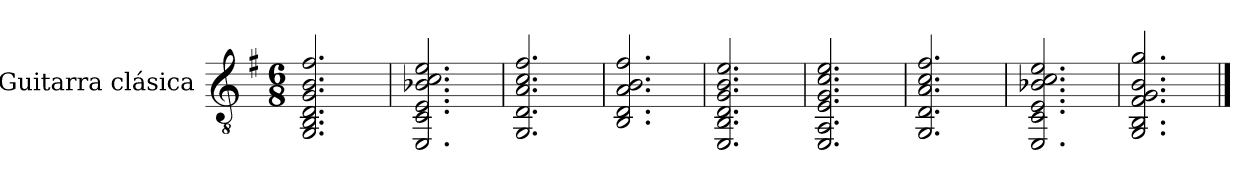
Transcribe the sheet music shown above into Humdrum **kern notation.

**kern
*part1
*staff1
*I"Guitarra clásica
*I'Guit.
*clefGv2
*k[f#]
*M6/8
=1
2.GG/ 2.BB/ 2.D/ 2.G/ 2.B/ 2.f#/
=2
2.EE/ 2.C/ 2.E/ 2.B-X/ 2.c/ 2.e/
=3
2.GG/ 2.D/ 2.A/ 2.c/ 2.f#/
=4
2.BB/ 2.D/ 2.A/ 2.B/ 2.f#/
=5
2.EE/ 2.BB/ 2.D/ 2.G/ 2.B/ 2.e/
=6
2.EE/ 2.AA/ 2.E/ 2.G/ 2.c/ 2.e/
=7
2.GG/ 2.D/ 2.A/ 2.c/ 2.f#/
=8
2.EE/ 2.C/ 2.E/ 2.B-X/ 2.c/ 2.e/
=9
2.GG/ 2.BB/ 2.F#/ 2.G/ 2.B/ 2.g/
==
*-
